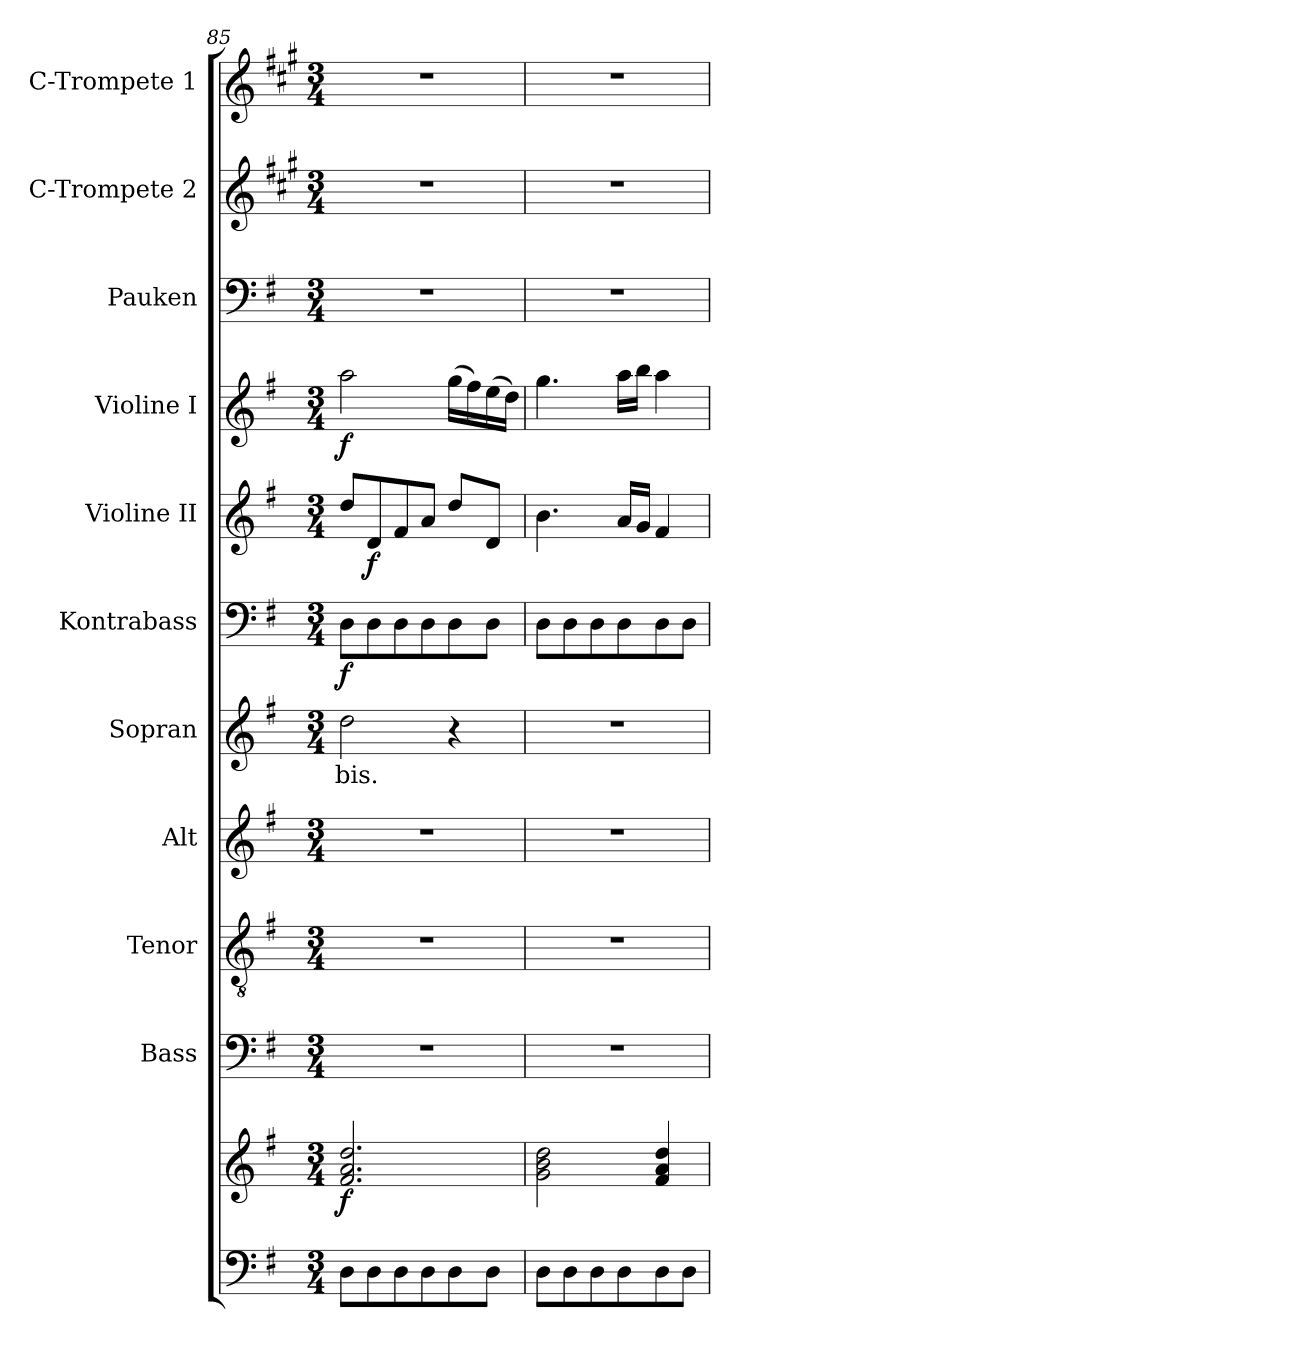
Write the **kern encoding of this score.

**kern	**kern	**dynam	**kern	**kern	**kern	**kern	**text	**kern	**dynam	**kern	**dynam	**kern	**dynam	**kern	**kern	**kern
*part11	*part11	*part11	*part10	*part9	*part8	*part7	*part7	*part6	*part6	*part5	*part5	*part4	*part4	*part3	*part2	*part1
*staff12	*staff11	*staff11/12	*staff10	*staff9	*staff8	*staff7	*staff7	*staff6	*staff6	*staff5	*staff5	*staff4	*staff4	*staff3	*staff2	*staff1
*	*	*	*I"Bass	*I"Tenor	*I"Alt	*I"Sopran	*	*I"Kontrabass	*	*I"Violine II	*	*I"Violine I	*	*I"Pauken	*I"C-Trompete 2	*I"C-Trompete 1
*	*	*	*I'B.	*I'T.	*I'A.	*I'S.	*	*I'Kb.	*	*I'Vl. II	*	*I'Vl. I	*	*I'Pk.	*I'C Trp. 2	*I'C Trp. 1
*clefF4	*clefG2	*	*clefF4	*clefGv2	*clefG2	*clefG2	*	*clefF4	*	*clefG2	*	*clefG2	*	*clefF4	*clefG2	*clefG2
*	*	*	*	*	*	*	*	*ITrd7c12	*	*	*	*	*	*	*ITrd1c2	*ITrd1c2
*k[f#]	*k[f#]	*	*k[f#]	*k[f#]	*k[f#]	*k[f#]	*	*k[f#]	*	*k[f#]	*	*k[f#]	*	*k[f#]	*k[f#]	*k[f#]
*G:	*G:	*	*G:	*G:	*G:	*G:	*	*G:	*	*G:	*	*G:	*	*G:	*G:	*G:
*M3/4	*M3/4	*	*M3/4	*M3/4	*M3/4	*M3/4	*	*M3/4	*	*M3/4	*	*M3/4	*	*M3/4	*M3/4	*M3/4
=85	=85	=85	=85	=85	=85	=85	=85	=85	=85	=85	=85	=85	=85	=85	=85	=85
!	!	!LO:DY:b	!	!	!	!	!LO:LY:b	!	!LO:DY:b	!	!	!	!LO:DY:b	!	!	!
8D\L	2.f#/ 2.a/ 2.dd/	f	2.r	2.r	2.r	2dd\	-bis.	8DD\L	f	8dd/L	.	2aa\	f	2.r	2.r	2.r
!	!	!	!	!	!	!	!	!	!	!	!LO:DY:b	!	!	!	!	!
8D\	.	.	.	.	.	.	.	8DD\	.	8d/	f	.	.	.	.	.
8D\	.	.	.	.	.	.	.	8DD\	.	8f#/	.	.	.	.	.	.
8D\	.	.	.	.	.	.	.	8DD\	.	8a/J	.	.	.	.	.	.
8D\	.	.	.	.	.	4r	.	8DD\	.	8dd/L	.	(>16gg\LL	.	.	.	.
.	.	.	.	.	.	.	.	.	.	.	.	16ff#\)	.	.	.	.
8D\J	.	.	.	.	.	.	.	8DD\J	.	8d/J	.	(>16ee\	.	.	.	.
.	.	.	.	.	.	.	.	.	.	.	.	16dd\JJ)	.	.	.	.
=86	=86	=86	=86	=86	=86	=86	=86	=86	=86	=86	=86	=86	=86	=86	=86	=86
8D\L	2g\ 2b\ 2dd\	.	2.r	2.r	2.r	2.r	.	8DD\L	.	4.b\	.	4.gg\	.	2.r	2.r	2.r
8D\	.	.	.	.	.	.	.	8DD\	.	.	.	.	.	.	.	.
8D\	.	.	.	.	.	.	.	8DD\	.	.	.	.	.	.	.	.
8D\	.	.	.	.	.	.	.	8DD\	.	16a/LL	.	16aa\LL	.	.	.	.
.	.	.	.	.	.	.	.	.	.	16g/JJ	.	16bb\JJ	.	.	.	.
8D\	4f#/ 4a/ 4dd/	.	.	.	.	.	.	8DD\	.	4f#/	.	4aa\	.	.	.	.
8D\J	.	.	.	.	.	.	.	8DD\J	.	.	.	.	.	.	.	.
=	=	=	=	=	=	=	=	=	=	=	=	=	=	=	=	=
*-	*-	*-	*-	*-	*-	*-	*-	*-	*-	*-	*-	*-	*-	*-	*-	*-
